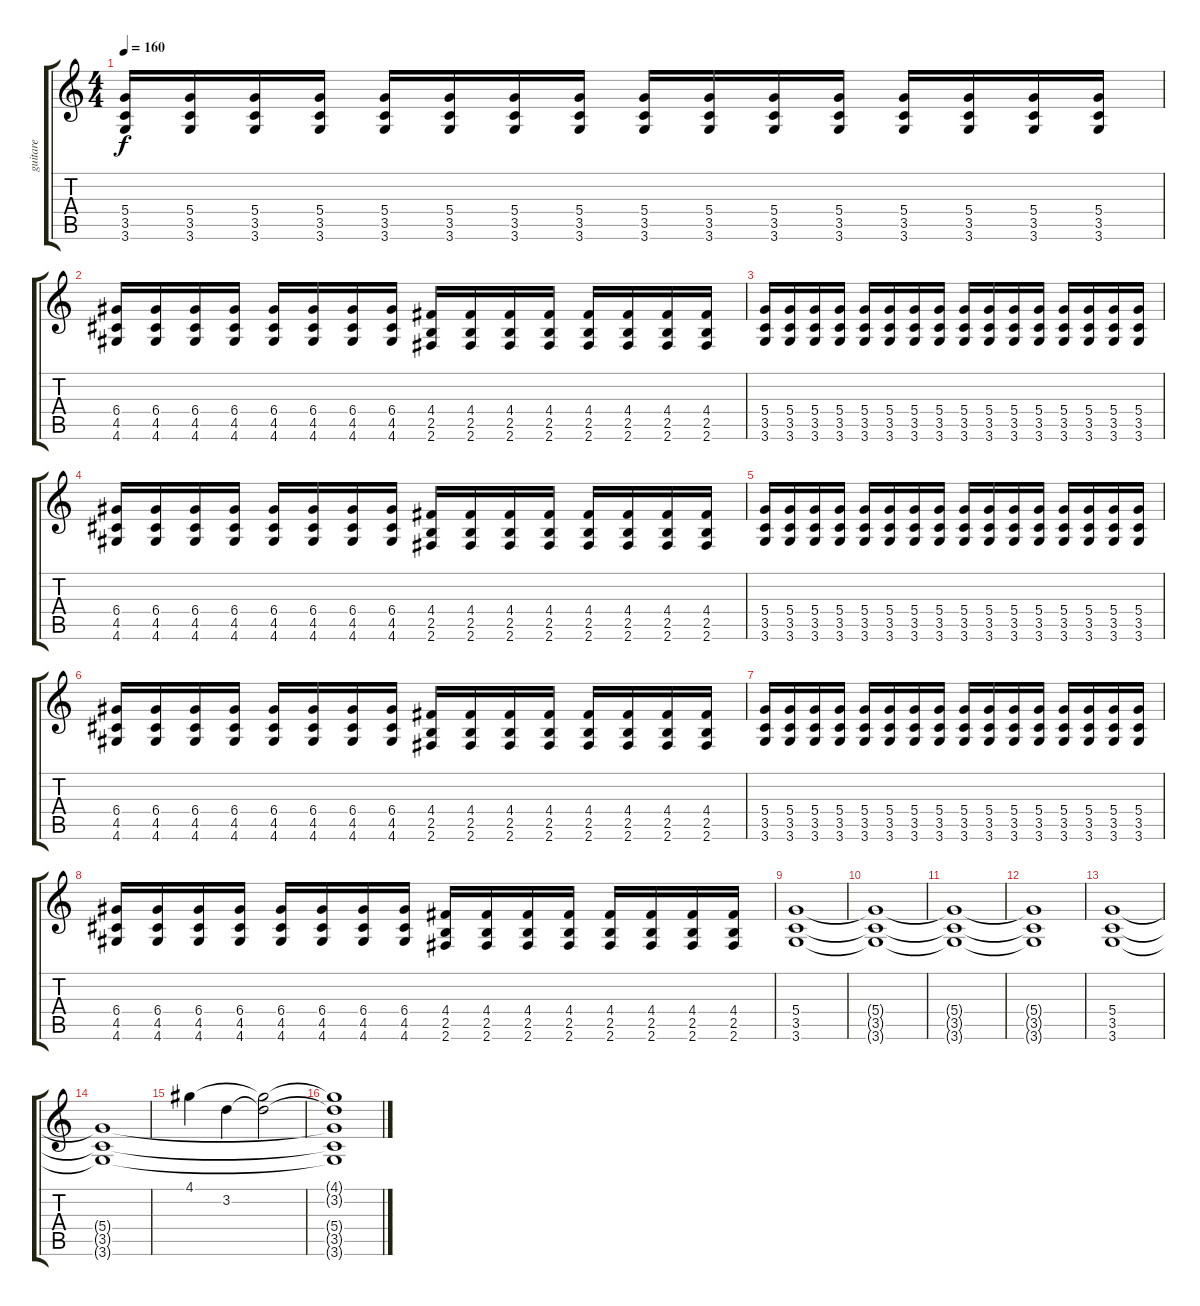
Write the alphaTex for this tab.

\track ("guitare" "guitare") {instrument distortionguitar}
\staff {score tabs}
\tuning (E4 B3 G3 D3 A2 E2) {hide}
\ts (4 4)
\tempo 160
\clef g2
\ks c
(5.4 3.5 3.6).16{dy f} (5.4 3.5 3.6).16 (5.4 3.5 3.6).16 (5.4 3.5 3.6).16 (5.4 3.5 3.6).16 (5.4 3.5 3.6).16 (5.4 3.5 3.6).16 (5.4 3.5 3.6).16 (5.4 3.5 3.6).16 (5.4 3.5 3.6).16 (5.4 3.5 3.6).16 (5.4 3.5 3.6).16 (5.4 3.5 3.6).16 (5.4 3.5 3.6).16 (5.4 3.5 3.6).16 (5.4 3.5 3.6).16 |
(6.4 4.5 4.6).16 (6.4 4.5 4.6).16 (6.4 4.5 4.6).16 (6.4 4.5 4.6).16 (6.4 4.5 4.6).16 (6.4 4.5 4.6).16 (6.4 4.5 4.6).16 (6.4 4.5 4.6).16 (4.4 2.5 2.6).16 (4.4 2.5 2.6).16 (4.4 2.5 2.6).16 (4.4 2.5 2.6).16 (4.4 2.5 2.6).16 (4.4 2.5 2.6).16 (4.4 2.5 2.6).16 (4.4 2.5 2.6).16 |
(5.4 3.5 3.6).16 (5.4 3.5 3.6).16 (5.4 3.5 3.6).16 (5.4 3.5 3.6).16 (5.4 3.5 3.6).16 (5.4 3.5 3.6).16 (5.4 3.5 3.6).16 (5.4 3.5 3.6).16 (5.4 3.5 3.6).16 (5.4 3.5 3.6).16 (5.4 3.5 3.6).16 (5.4 3.5 3.6).16 (5.4 3.5 3.6).16 (5.4 3.5 3.6).16 (5.4 3.5 3.6).16 (5.4 3.5 3.6).16 |
(6.4 4.5 4.6).16 (6.4 4.5 4.6).16 (6.4 4.5 4.6).16 (6.4 4.5 4.6).16 (6.4 4.5 4.6).16 (6.4 4.5 4.6).16 (6.4 4.5 4.6).16 (6.4 4.5 4.6).16 (4.4 2.5 2.6).16 (4.4 2.5 2.6).16 (4.4 2.5 2.6).16 (4.4 2.5 2.6).16 (4.4 2.5 2.6).16 (4.4 2.5 2.6).16 (4.4 2.5 2.6).16 (4.4 2.5 2.6).16 |
(5.4 3.5 3.6).16 (5.4 3.5 3.6).16 (5.4 3.5 3.6).16 (5.4 3.5 3.6).16 (5.4 3.5 3.6).16 (5.4 3.5 3.6).16 (5.4 3.5 3.6).16 (5.4 3.5 3.6).16 (5.4 3.5 3.6).16 (5.4 3.5 3.6).16 (5.4 3.5 3.6).16 (5.4 3.5 3.6).16 (5.4 3.5 3.6).16 (5.4 3.5 3.6).16 (5.4 3.5 3.6).16 (5.4 3.5 3.6).16 |
(6.4 4.5 4.6).16 (6.4 4.5 4.6).16 (6.4 4.5 4.6).16 (6.4 4.5 4.6).16 (6.4 4.5 4.6).16 (6.4 4.5 4.6).16 (6.4 4.5 4.6).16 (6.4 4.5 4.6).16 (4.4 2.5 2.6).16 (4.4 2.5 2.6).16 (4.4 2.5 2.6).16 (4.4 2.5 2.6).16 (4.4 2.5 2.6).16 (4.4 2.5 2.6).16 (4.4 2.5 2.6).16 (4.4 2.5 2.6).16 |
(5.4 3.5 3.6).16 (5.4 3.5 3.6).16 (5.4 3.5 3.6).16 (5.4 3.5 3.6).16 (5.4 3.5 3.6).16 (5.4 3.5 3.6).16 (5.4 3.5 3.6).16 (5.4 3.5 3.6).16 (5.4 3.5 3.6).16 (5.4 3.5 3.6).16 (5.4 3.5 3.6).16 (5.4 3.5 3.6).16 (5.4 3.5 3.6).16 (5.4 3.5 3.6).16 (5.4 3.5 3.6).16 (5.4 3.5 3.6).16 |
(6.4 4.5 4.6).16 (6.4 4.5 4.6).16 (6.4 4.5 4.6).16 (6.4 4.5 4.6).16 (6.4 4.5 4.6).16 (6.4 4.5 4.6).16 (6.4 4.5 4.6).16 (6.4 4.5 4.6).16 (4.4 2.5 2.6).16 (4.4 2.5 2.6).16 (4.4 2.5 2.6).16 (4.4 2.5 2.6).16 (4.4 2.5 2.6).16 (4.4 2.5 2.6).16 (4.4 2.5 2.6).16 (4.4 2.5 2.6).16 |
(5.4 3.5 3.6).1 |
(5.4{t} 3.5{t} 3.6{t}).1 |
(5.4{t} 3.5{t} 3.6{t}).1 |
(5.4{t} 3.5{t} 3.6{t}).1 |
(5.4 3.5 3.6).1 |
(5.4{t} 3.5{t} 3.6{t}).1 |
4.1.4 3.2.4 (4.1{t} 3.2{t}).2 |
(4.1{t} 3.2{t} 5.4{t} 3.5{t} 3.6{t}).1
